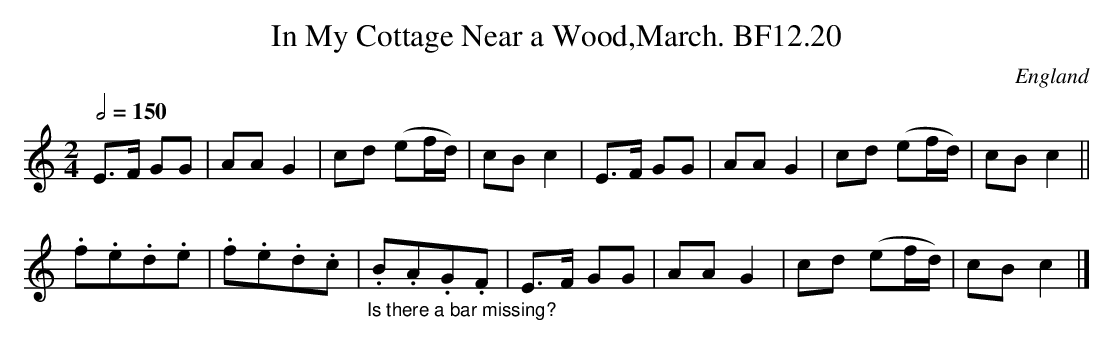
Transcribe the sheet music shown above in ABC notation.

X:1
T:In My Cottage Near a Wood,March. BF12.20
M:2/4
L:1/8
Q:1/2=150
O:England
notC:In T.Browne's hand
K:C major
E>F GG|AAG2|cd (ef/d/)|cBc2|E>F GG|AAG2|cd (ef/d/)|cBc2||!
.f.e.d.e|.f.e.d.c|"_Is there a bar missing?".B.A.G.F|\
E>F GG|AAG2|cd (ef/d/)|cBc2|]
